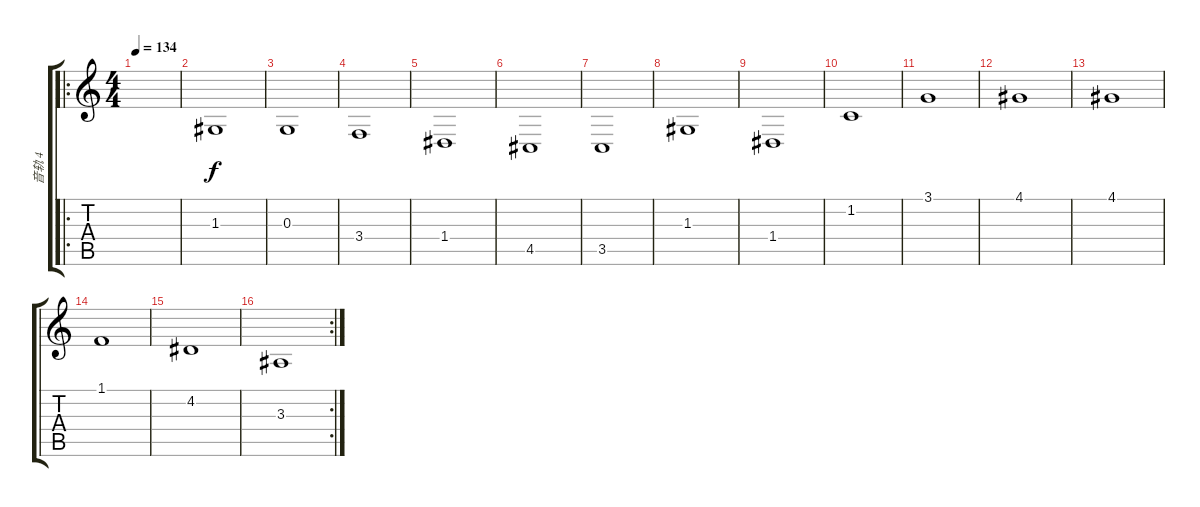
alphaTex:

\track ("音轨 4" "音轨 4") {instrument pad8sweep}
\staff {score tabs}
\tuning (E4 B3 G3 D3 A2 E2) {hide}
\ro
\ts (4 4)
\tempo 134
\clef g2
\ks c
|
1.3.1 |
0.3.1 |
3.4.1 |
1.4.1 |
4.5.1 |
3.5.1 |
1.3.1 |
1.4.1 |
1.2.1 |
3.1.1 |
4.1.1 |
4.1.1 |
1.1.1 |
4.2.1 |
\rc 2
3.3.1
